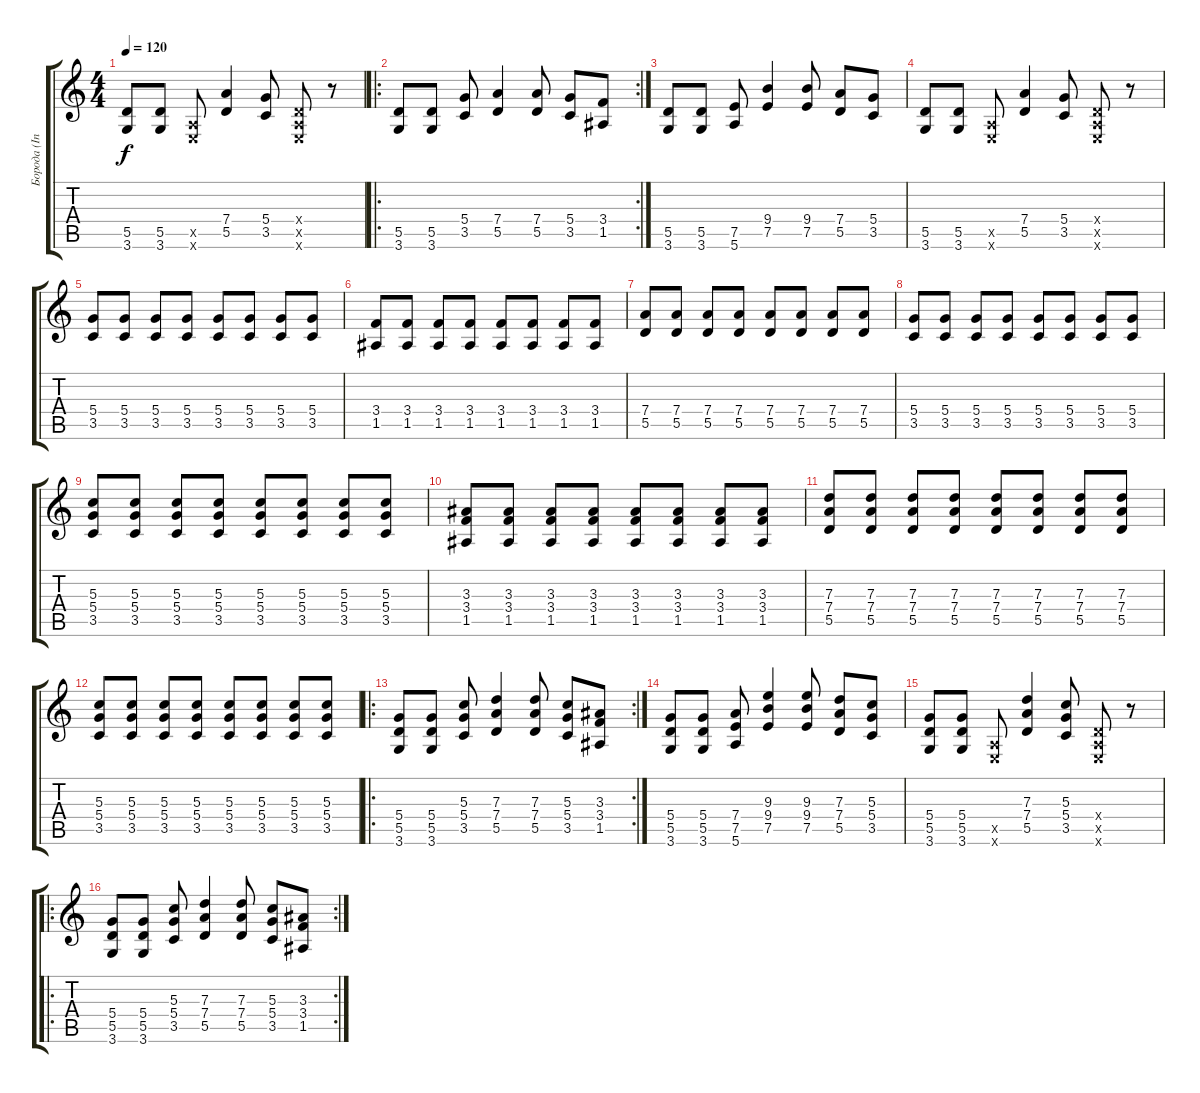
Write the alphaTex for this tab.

\track ("Борода (Intro)" "Борода (In") {solo instrument overdrivenguitar}
\staff {score tabs}
\tuning (E4 B3 G3 D3 A2 E2) {hide}
\ts (4 4)
\tempo 120
\clef g2
\ks c
(5.5 3.6).8{dy f} (5.5 3.6).8 (0.5{x} 0.6{x}).8 (7.4 5.5).4 (5.4 3.5).8 (0.4{x} 0.5{x} 0.6{x}).8 r.8 |
\ro
\rc 2
(5.5 3.6).8 (5.5 3.6).8 (5.4 3.5).8 (7.4 5.5).4 (7.4 5.5).8 (5.4 3.5).8 (3.4 1.5).8 |
(5.5 3.6).8 (5.5 3.6).8 (7.5 5.6).8 (9.4 7.5).4 (9.4 7.5).8 (7.4 5.5).8 (5.4 3.5).8 |
(5.5 3.6).8 (5.5 3.6).8 (0.5{x} 0.6{x}).8 (7.4 5.5).4 (5.4 3.5).8 (0.4{x} 0.5{x} 0.6{x}).8 r.8 |
(5.4 3.5).8 (5.4 3.5).8 (5.4 3.5).8 (5.4 3.5).8 (5.4 3.5).8 (5.4 3.5).8 (5.4 3.5).8 (5.4 3.5).8 |
(3.4 1.5).8 (3.4 1.5).8 (3.4 1.5).8 (3.4 1.5).8 (3.4 1.5).8 (3.4 1.5).8 (3.4 1.5).8 (3.4 1.5).8 |
(7.4 5.5).8 (7.4 5.5).8 (7.4 5.5).8 (7.4 5.5).8 (7.4 5.5).8 (7.4 5.5).8 (7.4 5.5).8 (7.4 5.5).8 |
(5.4 3.5).8 (5.4 3.5).8 (5.4 3.5).8 (5.4 3.5).8 (5.4 3.5).8 (5.4 3.5).8 (5.4 3.5).8 (5.4 3.5).8 |
(5.3 5.4 3.5).8 (5.3 5.4 3.5).8 (5.3 5.4 3.5).8 (5.3 5.4 3.5).8 (5.3 5.4 3.5).8 (5.3 5.4 3.5).8 (5.3 5.4 3.5).8 (5.3 5.4 3.5).8 |
(3.3 3.4 1.5).8 (3.3 3.4 1.5).8 (3.3 3.4 1.5).8 (3.3 3.4 1.5).8 (3.3 3.4 1.5).8 (3.3 3.4 1.5).8 (3.3 3.4 1.5).8 (3.3 3.4 1.5).8 |
(7.3 7.4 5.5).8 (7.3 7.4 5.5).8 (7.3 7.4 5.5).8 (7.3 7.4 5.5).8 (7.3 7.4 5.5).8 (7.3 7.4 5.5).8 (7.3 7.4 5.5).8 (7.3 7.4 5.5).8 |
(5.3 5.4 3.5).8 (5.3 5.4 3.5).8 (5.3 5.4 3.5).8 (5.3 5.4 3.5).8 (5.3 5.4 3.5).8 (5.3 5.4 3.5).8 (5.3 5.4 3.5).8 (5.3 5.4 3.5).8 |
\ro
\rc 2
(5.4 5.5 3.6).8 (5.4 5.5 3.6).8 (5.3 5.4 3.5).8 (7.3 7.4 5.5).4 (7.3 7.4 5.5).8 (5.3 5.4 3.5).8 (3.3 3.4 1.5).8 |
(5.4 5.5 3.6).8 (5.4 5.5 3.6).8 (7.4 7.5 5.6).8 (9.3 9.4 7.5).4 (9.3 9.4 7.5).8 (7.3 7.4 5.5).8 (5.3 5.4 3.5).8 |
(5.4 5.5 3.6).8 (5.4 5.5 3.6).8 (0.5{x} 0.6{x}).8 (7.3 7.4 5.5).4 (5.3 5.4 3.5).8 (0.4{x} 0.5{x} 0.6{x}).8 r.8 |
\ro
\rc 2
(5.4 5.5 3.6).8 (5.4 5.5 3.6).8 (5.3 5.4 3.5).8 (7.3 7.4 5.5).4 (7.3 7.4 5.5).8 (5.3 5.4 3.5).8 (3.3 3.4 1.5).8
